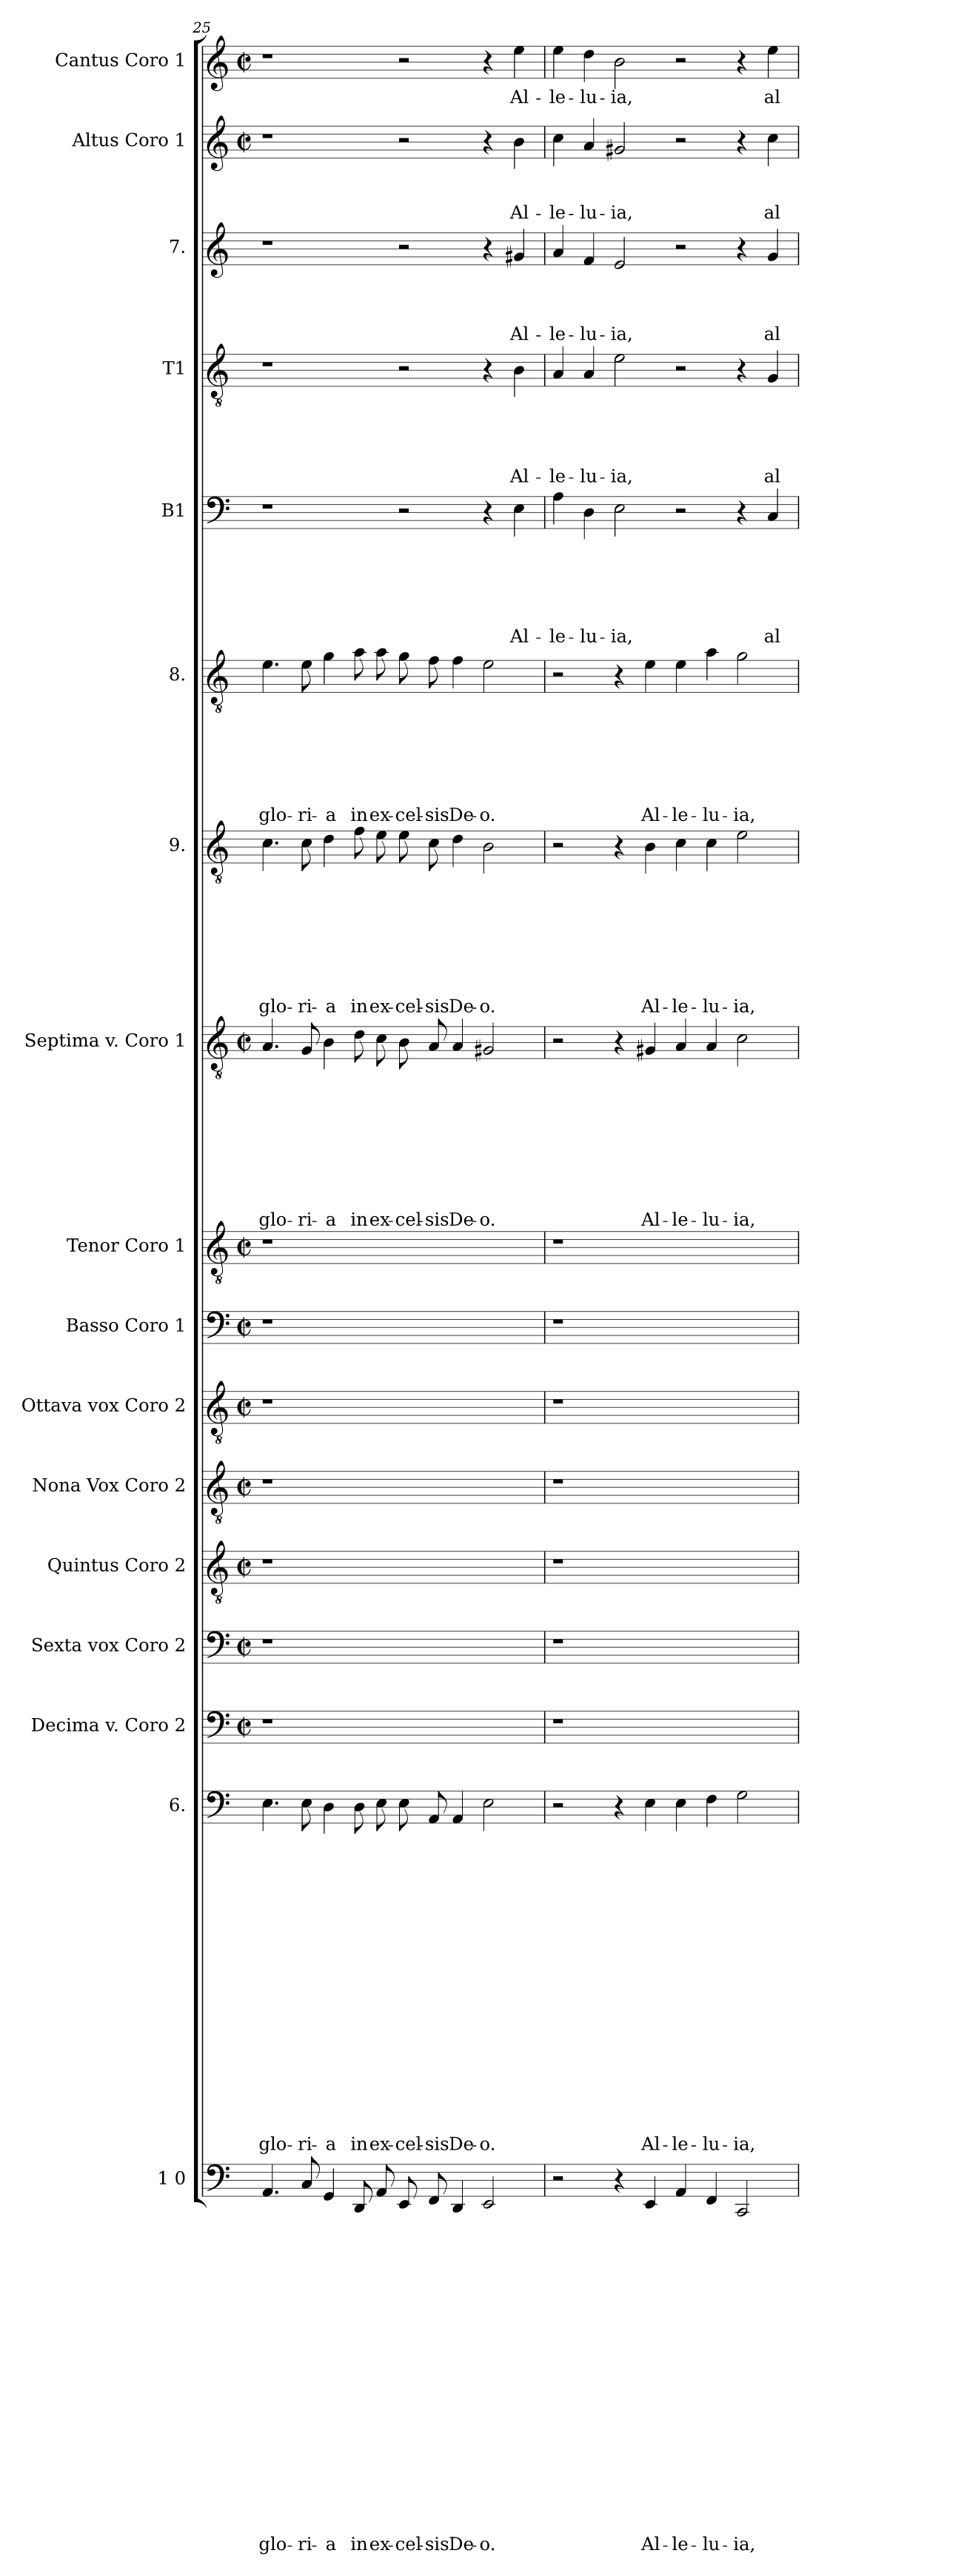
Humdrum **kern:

**kern	**text	**text	**text	**text	**text	**text	**text	**text	**text	**text	**text	**text	**text	**text	**text	**text	**text	**text	**text	**kern	**text	**text	**text	**text	**text	**text	**text	**text	**text	**text	**text	**text	**text	**text	**text	**text	**text	**text	**kern	**kern	**kern	**kern	**kern	**kern	**kern	**kern	**text	**text	**text	**text	**text	**text	**text	**text	**text	**kern	**text	**text	**text	**text	**text	**text	**text	**text	**kern	**text	**text	**text	**text	**text	**text	**text	**kern	**text	**text	**text	**text	**text	**text	**kern	**text	**text	**text	**text	**text	**kern	**text	**text	**text	**text	**kern	**text	**text	**text	**kern	**text
*part17	*part17	*part17	*part17	*part17	*part17	*part17	*part17	*part17	*part17	*part17	*part17	*part17	*part17	*part17	*part17	*part17	*part17	*part17	*part17	*part16	*part16	*part16	*part16	*part16	*part16	*part16	*part16	*part16	*part16	*part16	*part16	*part16	*part16	*part16	*part16	*part16	*part16	*part16	*part15	*part14	*part13	*part12	*part11	*part10	*part9	*part8	*part8	*part8	*part8	*part8	*part8	*part8	*part8	*part8	*part8	*part7	*part7	*part7	*part7	*part7	*part7	*part7	*part7	*part7	*part6	*part6	*part6	*part6	*part6	*part6	*part6	*part6	*part5	*part5	*part5	*part5	*part5	*part5	*part5	*part4	*part4	*part4	*part4	*part4	*part4	*part3	*part3	*part3	*part3	*part3	*part2	*part2	*part2	*part2	*part1	*part1
*staff17	*staff17	*staff17	*staff17	*staff17	*staff17	*staff17	*staff17	*staff17	*staff17	*staff17	*staff17	*staff17	*staff17	*staff17	*staff17	*staff17	*staff17	*staff17	*staff17	*staff16	*staff16	*staff16	*staff16	*staff16	*staff16	*staff16	*staff16	*staff16	*staff16	*staff16	*staff16	*staff16	*staff16	*staff16	*staff16	*staff16	*staff16	*staff16	*staff15	*staff14	*staff13	*staff12	*staff11	*staff10	*staff9	*staff8	*staff8	*staff8	*staff8	*staff8	*staff8	*staff8	*staff8	*staff8	*staff8	*staff7	*staff7	*staff7	*staff7	*staff7	*staff7	*staff7	*staff7	*staff7	*staff6	*staff6	*staff6	*staff6	*staff6	*staff6	*staff6	*staff6	*staff5	*staff5	*staff5	*staff5	*staff5	*staff5	*staff5	*staff4	*staff4	*staff4	*staff4	*staff4	*staff4	*staff3	*staff3	*staff3	*staff3	*staff3	*staff2	*staff2	*staff2	*staff2	*staff1	*staff1
*I"1 0	*	*	*	*	*	*	*	*	*	*	*	*	*	*	*	*	*	*	*	*I"6.	*	*	*	*	*	*	*	*	*	*	*	*	*	*	*	*	*	*	*I"Decima v. Coro 2	*I"Sexta vox Coro 2	*I"Quintus Coro 2	*I"Nona Vox Coro 2	*I"Ottava vox Coro 2	*I"Basso Coro 1	*I"Tenor Coro 1	*I"Septima v. Coro 1	*	*	*	*	*	*	*	*	*	*I"9.	*	*	*	*	*	*	*	*	*I"8.	*	*	*	*	*	*	*	*I"B1	*	*	*	*	*	*	*I"T1	*	*	*	*	*	*I"7.	*	*	*	*	*I"Altus Coro 1	*	*	*	*I"Cantus Coro 1	*
*	*	*	*	*	*	*	*	*	*	*	*	*	*	*	*	*	*	*	*	*	*	*	*	*	*	*	*	*	*	*	*	*	*	*	*	*	*	*	*	*	*	*	*	*	*	*	*	*	*	*	*	*	*	*	*	*	*	*	*	*	*	*	*	*	*	*	*	*	*	*	*	*	*I'B1	*	*	*	*	*	*	*I'T1	*	*	*	*	*	*	*	*	*	*	*I'A	*	*	*	*I'C	*
!!LO:PB:g=z
*clefF4	*	*	*	*	*	*	*	*	*	*	*	*	*	*	*	*	*	*	*	*clefF4	*	*	*	*	*	*	*	*	*	*	*	*	*	*	*	*	*	*	*clefF4	*clefF4	*clefGv2	*clefGv2	*clefGv2	*clefF4	*clefGv2	*clefGv2	*	*	*	*	*	*	*	*	*	*clefGv2	*	*	*	*	*	*	*	*	*clefGv2	*	*	*	*	*	*	*	*clefF4	*	*	*	*	*	*	*clefGv2	*	*	*	*	*	*clefG2	*	*	*	*	*clefG2	*	*	*	*clefG2	*
*k[]	*	*	*	*	*	*	*	*	*	*	*	*	*	*	*	*	*	*	*	*k[]	*	*	*	*	*	*	*	*	*	*	*	*	*	*	*	*	*	*	*k[]	*k[]	*k[]	*k[]	*k[]	*k[]	*k[]	*k[]	*	*	*	*	*	*	*	*	*	*k[]	*	*	*	*	*	*	*	*	*k[]	*	*	*	*	*	*	*	*k[]	*	*	*	*	*	*	*k[]	*	*	*	*	*	*k[]	*	*	*	*	*k[]	*	*	*	*k[]	*
*C:	*	*	*	*	*	*	*	*	*	*	*	*	*	*	*	*	*	*	*	*C:	*	*	*	*	*	*	*	*	*	*	*	*	*	*	*	*	*	*	*C:	*C:	*C:	*C:	*C:	*C:	*C:	*C:	*	*	*	*	*	*	*	*	*	*C:	*	*	*	*	*	*	*	*	*C:	*	*	*	*	*	*	*	*C:	*	*	*	*	*	*	*C:	*	*	*	*	*	*C:	*	*	*	*	*C:	*	*	*	*C:	*
*	*	*	*	*	*	*	*	*	*	*	*	*	*	*	*	*	*	*	*	*	*	*	*	*	*	*	*	*	*	*	*	*	*	*	*	*	*	*	*M2/2	*M2/2	*M2/2	*M2/2	*M2/2	*M2/2	*M2/2	*M2/2	*	*	*	*	*	*	*	*	*	*	*	*	*	*	*	*	*	*	*	*	*	*	*	*	*	*	*	*	*	*	*	*	*	*	*	*	*	*	*	*	*	*	*	*	*M2/2	*	*	*	*M2/2	*
*	*	*	*	*	*	*	*	*	*	*	*	*	*	*	*	*	*	*	*	*	*	*	*	*	*	*	*	*	*	*	*	*	*	*	*	*	*	*	*met(c|)	*met(c|)	*met(c|)	*met(c|)	*met(c|)	*met(c|)	*met(c|)	*met(c|)	*	*	*	*	*	*	*	*	*	*	*	*	*	*	*	*	*	*	*	*	*	*	*	*	*	*	*	*	*	*	*	*	*	*	*	*	*	*	*	*	*	*	*	*	*met(c|)	*	*	*	*met(c|)	*
=25	=25	=25	=25	=25	=25	=25	=25	=25	=25	=25	=25	=25	=25	=25	=25	=25	=25	=25	=25	=25	=25	=25	=25	=25	=25	=25	=25	=25	=25	=25	=25	=25	=25	=25	=25	=25	=25	=25	=25	=25	=25	=25	=25	=25	=25	=25	=25	=25	=25	=25	=25	=25	=25	=25	=25	=25	=25	=25	=25	=25	=25	=25	=25	=25	=25	=25	=25	=25	=25	=25	=25	=25	=25	=25	=25	=25	=25	=25	=25	=25	=25	=25	=25	=25	=25	=25	=25	=25	=25	=25	=25	=25	=25	=25	=25	=25
!	!	!	!	!	!	!	!	!	!	!	!	!	!	!	!	!	!	!	!LO:LY:b	!	!	!	!	!	!	!	!	!	!	!	!	!	!	!	!	!	!	!LO:LY:b	!	!	!	!	!	!	!	!	!	!	!	!	!	!	!	!	!LO:LY:b	!	!	!	!	!	!	!	!	!LO:LY:b	!	!	!	!	!	!	!	!LO:LY:b	!	!	!	!	!	!	!	!	!	!	!	!	!	!	!	!	!	!	!	!	!	!	!	!
4.AA/	.	.	.	.	.	.	.	.	.	.	.	.	.	.	.	.	.	.	glo-	4.E\	.	.	.	.	.	.	.	.	.	.	.	.	.	.	.	.	.	glo-	1r	1r	1r	1r	1r	1r	1r	4.A/	.	.	.	.	.	.	.	.	glo-	4.c\	.	.	.	.	.	.	.	glo-	4.e\	.	.	.	.	.	.	glo-	1r	.	.	.	.	.	.	1r	.	.	.	.	.	1r	.	.	.	.	1r	.	.	.	1r	.
!	!	!	!	!	!	!	!	!	!	!	!	!	!	!	!	!	!	!	!LO:LY:b	!	!	!	!	!	!	!	!	!	!	!	!	!	!	!	!	!	!	!LO:LY:b	!	!	!	!	!	!	!	!	!	!	!	!	!	!	!	!	!LO:LY:b	!	!	!	!	!	!	!	!	!LO:LY:b	!	!	!	!	!	!	!	!LO:LY:b	!	!	!	!	!	!	!	!	!	!	!	!	!	!	!	!	!	!	!	!	!	!	!	!
8C/	.	.	.	.	.	.	.	.	.	.	.	.	.	.	.	.	.	.	-ri-	8E\	.	.	.	.	.	.	.	.	.	.	.	.	.	.	.	.	.	-ri-	.	.	.	.	.	.	.	8G/	.	.	.	.	.	.	.	.	-ri-	8c\	.	.	.	.	.	.	.	-ri-	8e\	.	.	.	.	.	.	-ri-	.	.	.	.	.	.	.	.	.	.	.	.	.	.	.	.	.	.	.	.	.	.	.	.
!	!	!	!	!	!	!	!	!	!	!	!	!	!	!	!	!	!	!	!LO:LY:b	!	!	!	!	!	!	!	!	!	!	!	!	!	!	!	!	!	!	!LO:LY:b	!	!	!	!	!	!	!	!	!	!	!	!	!	!	!	!	!LO:LY:b	!	!	!	!	!	!	!	!	!LO:LY:b	!	!	!	!	!	!	!	!LO:LY:b	!	!	!	!	!	!	!	!	!	!	!	!	!	!	!	!	!	!	!	!	!	!	!	!
4GG/	.	.	.	.	.	.	.	.	.	.	.	.	.	.	.	.	.	.	-a	4D\	.	.	.	.	.	.	.	.	.	.	.	.	.	.	.	.	.	-a	.	.	.	.	.	.	.	4B\	.	.	.	.	.	.	.	.	-a	4d\	.	.	.	.	.	.	.	-a	4g\	.	.	.	.	.	.	-a	.	.	.	.	.	.	.	.	.	.	.	.	.	.	.	.	.	.	.	.	.	.	.	.
!	!	!	!	!	!	!	!	!	!	!	!	!	!	!	!	!	!	!	!LO:LY:b	!	!	!	!	!	!	!	!	!	!	!	!	!	!	!	!	!	!	!LO:LY:b	!	!	!	!	!	!	!	!	!	!	!	!	!	!	!	!	!LO:LY:b	!	!	!	!	!	!	!	!	!LO:LY:b	!	!	!	!	!	!	!	!LO:LY:b	!	!	!	!	!	!	!	!	!	!	!	!	!	!	!	!	!	!	!	!	!	!	!	!
8DD/	.	.	.	.	.	.	.	.	.	.	.	.	.	.	.	.	.	.	in	8D\	.	.	.	.	.	.	.	.	.	.	.	.	.	.	.	.	.	in	.	.	.	.	.	.	.	8d\	.	.	.	.	.	.	.	.	in	8f\	.	.	.	.	.	.	.	in	8a\	.	.	.	.	.	.	in	.	.	.	.	.	.	.	.	.	.	.	.	.	.	.	.	.	.	.	.	.	.	.	.
!	!	!	!	!	!	!	!	!	!	!	!	!	!	!	!	!	!	!	!LO:LY:b	!	!	!	!	!	!	!	!	!	!	!	!	!	!	!	!	!	!	!LO:LY:b	!	!	!	!	!	!	!	!	!	!	!	!	!	!	!	!	!LO:LY:b	!	!	!	!	!	!	!	!	!LO:LY:b	!	!	!	!	!	!	!	!LO:LY:b	!	!	!	!	!	!	!	!	!	!	!	!	!	!	!	!	!	!	!	!	!	!	!	!
8AA/	.	.	.	.	.	.	.	.	.	.	.	.	.	.	.	.	.	.	ex-	8E\	.	.	.	.	.	.	.	.	.	.	.	.	.	.	.	.	.	ex-	.	.	.	.	.	.	.	8c\	.	.	.	.	.	.	.	.	ex-	8e\	.	.	.	.	.	.	.	ex-	8a\	.	.	.	.	.	.	ex-	.	.	.	.	.	.	.	.	.	.	.	.	.	.	.	.	.	.	.	.	.	.	.	.
!	!	!	!	!	!	!	!	!	!	!	!	!	!	!	!	!	!	!	!LO:LY:b	!	!	!	!	!	!	!	!	!	!	!	!	!	!	!	!	!	!	!LO:LY:b	!	!	!	!	!	!	!	!	!	!	!	!	!	!	!	!	!LO:LY:b	!	!	!	!	!	!	!	!	!LO:LY:b	!	!	!	!	!	!	!	!LO:LY:b	!	!	!	!	!	!	!	!	!	!	!	!	!	!	!	!	!	!	!	!	!	!	!	!
8EE/	.	.	.	.	.	.	.	.	.	.	.	.	.	.	.	.	.	.	-cel-	8E\	.	.	.	.	.	.	.	.	.	.	.	.	.	.	.	.	.	-cel-	1ryy	1ryy	1ryy	1ryy	1ryy	1ryy	1ryy	8B\	.	.	.	.	.	.	.	.	-cel-	8e\	.	.	.	.	.	.	.	-cel-	8g\	.	.	.	.	.	.	-cel-	2r	.	.	.	.	.	.	2r	.	.	.	.	.	2r	.	.	.	.	2r	.	.	.	2r	.
!	!	!	!	!	!	!	!	!	!	!	!	!	!	!	!	!	!	!	!LO:LY:b:rj	!	!	!	!	!	!	!	!	!	!	!	!	!	!	!	!	!	!	!LO:LY:b:rj	!	!	!	!	!	!	!	!	!	!	!	!	!	!	!	!	!LO:LY:b:rj	!	!	!	!	!	!	!	!	!LO:LY:b:rj	!	!	!	!	!	!	!	!LO:LY:b:rj	!	!	!	!	!	!	!	!	!	!	!	!	!	!	!	!	!	!	!	!	!	!	!	!
8FF/	.	.	.	.	.	.	.	.	.	.	.	.	.	.	.	.	.	.	-sis	8AA/	.	.	.	.	.	.	.	.	.	.	.	.	.	.	.	.	.	-sis	.	.	.	.	.	.	.	8A/	.	.	.	.	.	.	.	.	-sis	8c\	.	.	.	.	.	.	.	-sis	8f\	.	.	.	.	.	.	-sis	.	.	.	.	.	.	.	.	.	.	.	.	.	.	.	.	.	.	.	.	.	.	.	.
!	!	!	!	!	!	!	!	!	!	!	!	!	!	!	!	!	!	!	!LO:LY:b	!	!	!	!	!	!	!	!	!	!	!	!	!	!	!	!	!	!	!LO:LY:b	!	!	!	!	!	!	!	!	!	!	!	!	!	!	!	!	!LO:LY:b	!	!	!	!	!	!	!	!	!LO:LY:b	!	!	!	!	!	!	!	!LO:LY:b	!	!	!	!	!	!	!	!	!	!	!	!	!	!	!	!	!	!	!	!	!	!	!	!
4DD/	.	.	.	.	.	.	.	.	.	.	.	.	.	.	.	.	.	.	De-	4AA/	.	.	.	.	.	.	.	.	.	.	.	.	.	.	.	.	.	De-	.	.	.	.	.	.	.	4A/	.	.	.	.	.	.	.	.	De-	4d\	.	.	.	.	.	.	.	De-	4f\	.	.	.	.	.	.	De-	.	.	.	.	.	.	.	.	.	.	.	.	.	.	.	.	.	.	.	.	.	.	.	.
!	!	!	!	!	!	!	!	!	!	!	!	!	!	!	!	!	!	!	!LO:LY:b	!	!	!	!	!	!	!	!	!	!	!	!	!	!	!	!	!	!	!LO:LY:b	!	!	!	!	!	!	!	!	!	!	!	!	!	!	!	!	!LO:LY:b	!	!	!	!	!	!	!	!	!LO:LY:b	!	!	!	!	!	!	!	!LO:LY:b	!	!	!	!	!	!	!	!	!	!	!	!	!	!	!	!	!	!	!	!	!	!	!	!
2EE/	.	.	.	.	.	.	.	.	.	.	.	.	.	.	.	.	.	.	-o.	2E\	.	.	.	.	.	.	.	.	.	.	.	.	.	.	.	.	.	-o.	.	.	.	.	.	.	.	2G#X/	.	.	.	.	.	.	.	.	-o.	2B\	.	.	.	.	.	.	.	-o.	2e\	.	.	.	.	.	.	-o.	4r	.	.	.	.	.	.	4r	.	.	.	.	.	4r	.	.	.	.	4r	.	.	.	4r	.
!	!	!	!	!	!	!	!	!	!	!	!	!	!	!	!	!	!	!	!	!	!	!	!	!	!	!	!	!	!	!	!	!	!	!	!	!	!	!	!	!	!	!	!	!	!	!	!	!	!	!	!	!	!	!	!	!	!	!	!	!	!	!	!	!	!	!	!	!	!	!	!	!	!	!	!	!	!	!	!LO:LY:b	!	!	!	!	!	!LO:LY:b	!	!	!	!	!LO:LY:b	!	!	!	!LO:LY:b	!	!LO:LY:b
.	.	.	.	.	.	.	.	.	.	.	.	.	.	.	.	.	.	.	.	.	.	.	.	.	.	.	.	.	.	.	.	.	.	.	.	.	.	.	.	.	.	.	.	.	.	.	.	.	.	.	.	.	.	.	.	.	.	.	.	.	.	.	.	.	.	.	.	.	.	.	.	.	4E\	.	.	.	.	.	Al-	4B\	.	.	.	.	Al-	4g#X/	.	.	.	Al-	4b\	.	.	Al-	4ee\	Al-
=26	=26	=26	=26	=26	=26	=26	=26	=26	=26	=26	=26	=26	=26	=26	=26	=26	=26	=26	=26	=26	=26	=26	=26	=26	=26	=26	=26	=26	=26	=26	=26	=26	=26	=26	=26	=26	=26	=26	=26	=26	=26	=26	=26	=26	=26	=26	=26	=26	=26	=26	=26	=26	=26	=26	=26	=26	=26	=26	=26	=26	=26	=26	=26	=26	=26	=26	=26	=26	=26	=26	=26	=26	=26	=26	=26	=26	=26	=26	=26	=26	=26	=26	=26	=26	=26	=26	=26	=26	=26	=26	=26	=26	=26	=26	=26	=26
!	!	!	!	!	!	!	!	!	!	!	!	!	!	!	!	!	!	!	!	!	!	!	!	!	!	!	!	!	!	!	!	!	!	!	!	!	!	!	!	!	!	!	!	!	!	!	!	!	!	!	!	!	!	!	!	!	!	!	!	!	!	!	!	!	!	!	!	!	!	!	!	!	!	!	!	!	!	!	!LO:LY:b	!	!	!	!	!	!LO:LY:b	!	!	!	!	!LO:LY:b	!	!	!	!LO:LY:b	!	!LO:LY:b
2r	.	.	.	.	.	.	.	.	.	.	.	.	.	.	.	.	.	.	.	2r	.	.	.	.	.	.	.	.	.	.	.	.	.	.	.	.	.	.	1r	1r	1r	1r	1r	1r	1r	2r	.	.	.	.	.	.	.	.	.	2r	.	.	.	.	.	.	.	.	2r	.	.	.	.	.	.	.	4A\	.	.	.	.	.	-le-	4A/	.	.	.	.	-le-	4a/	.	.	.	-le-	4cc\	.	.	-le-	4ee\	-le-
!	!	!	!	!	!	!	!	!	!	!	!	!	!	!	!	!	!	!	!	!	!	!	!	!	!	!	!	!	!	!	!	!	!	!	!	!	!	!	!	!	!	!	!	!	!	!	!	!	!	!	!	!	!	!	!	!	!	!	!	!	!	!	!	!	!	!	!	!	!	!	!	!	!	!	!	!	!	!	!LO:LY:b	!	!	!	!	!	!LO:LY:b	!	!	!	!	!LO:LY:b	!	!	!	!LO:LY:b	!	!LO:LY:b
.	.	.	.	.	.	.	.	.	.	.	.	.	.	.	.	.	.	.	.	.	.	.	.	.	.	.	.	.	.	.	.	.	.	.	.	.	.	.	.	.	.	.	.	.	.	.	.	.	.	.	.	.	.	.	.	.	.	.	.	.	.	.	.	.	.	.	.	.	.	.	.	.	4D\	.	.	.	.	.	-lu-	4A/	.	.	.	.	-lu-	4f/	.	.	.	-lu-	4a/	.	.	-lu-	4dd\	-lu-
!	!	!	!	!	!	!	!	!	!	!	!	!	!	!	!	!	!	!	!	!	!	!	!	!	!	!	!	!	!	!	!	!	!	!	!	!	!	!	!	!	!	!	!	!	!	!	!	!	!	!	!	!	!	!	!	!	!	!	!	!	!	!	!	!	!	!	!	!	!	!	!	!	!	!	!	!	!	!	!LO:LY:b	!	!	!	!	!	!LO:LY:b	!	!	!	!	!LO:LY:b	!	!	!	!LO:LY:b	!	!LO:LY:b
4r	.	.	.	.	.	.	.	.	.	.	.	.	.	.	.	.	.	.	.	4r	.	.	.	.	.	.	.	.	.	.	.	.	.	.	.	.	.	.	.	.	.	.	.	.	.	4r	.	.	.	.	.	.	.	.	.	4r	.	.	.	.	.	.	.	.	4r	.	.	.	.	.	.	.	2E\	.	.	.	.	.	-ia,	2e\	.	.	.	.	-ia,	2e/	.	.	.	-ia,	2g#X/	.	.	-ia,	2b\	-ia,
!	!	!	!	!	!	!	!	!	!	!	!	!	!	!	!	!	!	!	!LO:LY:b	!	!	!	!	!	!	!	!	!	!	!	!	!	!	!	!	!	!	!LO:LY:b	!	!	!	!	!	!	!	!	!	!	!	!	!	!	!	!	!LO:LY:b	!	!	!	!	!	!	!	!	!LO:LY:b	!	!	!	!	!	!	!	!LO:LY:b	!	!	!	!	!	!	!	!	!	!	!	!	!	!	!	!	!	!	!	!	!	!	!	!
4EE/	.	.	.	.	.	.	.	.	.	.	.	.	.	.	.	.	.	.	Al-	4E\	.	.	.	.	.	.	.	.	.	.	.	.	.	.	.	.	.	Al-	.	.	.	.	.	.	.	4G#X/	.	.	.	.	.	.	.	.	Al-	4B\	.	.	.	.	.	.	.	Al-	4e\	.	.	.	.	.	.	Al-	.	.	.	.	.	.	.	.	.	.	.	.	.	.	.	.	.	.	.	.	.	.	.	.
!	!	!	!	!	!	!	!	!	!	!	!	!	!	!	!	!	!	!	!LO:LY:b	!	!	!	!	!	!	!	!	!	!	!	!	!	!	!	!	!	!	!LO:LY:b	!	!	!	!	!	!	!	!	!	!	!	!	!	!	!	!	!LO:LY:b	!	!	!	!	!	!	!	!	!LO:LY:b	!	!	!	!	!	!	!	!LO:LY:b	!	!	!	!	!	!	!	!	!	!	!	!	!	!	!	!	!	!	!	!	!	!	!	!
4AA/	.	.	.	.	.	.	.	.	.	.	.	.	.	.	.	.	.	.	-le-	4E\	.	.	.	.	.	.	.	.	.	.	.	.	.	.	.	.	.	-le-	1ryy	1ryy	1ryy	1ryy	1ryy	1ryy	1ryy	4A/	.	.	.	.	.	.	.	.	-le-	4c\	.	.	.	.	.	.	.	-le-	4e\	.	.	.	.	.	.	-le-	2r	.	.	.	.	.	.	2r	.	.	.	.	.	2r	.	.	.	.	2r	.	.	.	2r	.
!	!	!	!	!	!	!	!	!	!	!	!	!	!	!	!	!	!	!	!LO:LY:b	!	!	!	!	!	!	!	!	!	!	!	!	!	!	!	!	!	!	!LO:LY:b	!	!	!	!	!	!	!	!	!	!	!	!	!	!	!	!	!LO:LY:b	!	!	!	!	!	!	!	!	!LO:LY:b	!	!	!	!	!	!	!	!LO:LY:b	!	!	!	!	!	!	!	!	!	!	!	!	!	!	!	!	!	!	!	!	!	!	!	!
4FF/	.	.	.	.	.	.	.	.	.	.	.	.	.	.	.	.	.	.	-lu-	4F\	.	.	.	.	.	.	.	.	.	.	.	.	.	.	.	.	.	-lu-	.	.	.	.	.	.	.	4A/	.	.	.	.	.	.	.	.	-lu-	4c\	.	.	.	.	.	.	.	-lu-	4a\	.	.	.	.	.	.	-lu-	.	.	.	.	.	.	.	.	.	.	.	.	.	.	.	.	.	.	.	.	.	.	.	.
!	!	!	!	!	!	!	!	!	!	!	!	!	!	!	!	!	!	!	!LO:LY:b	!	!	!	!	!	!	!	!	!	!	!	!	!	!	!	!	!	!	!LO:LY:b	!	!	!	!	!	!	!	!	!	!	!	!	!	!	!	!	!LO:LY:b	!	!	!	!	!	!	!	!	!LO:LY:b	!	!	!	!	!	!	!	!LO:LY:b	!	!	!	!	!	!	!	!	!	!	!	!	!	!	!	!	!	!	!	!	!	!	!	!
2CC/	.	.	.	.	.	.	.	.	.	.	.	.	.	.	.	.	.	.	-ia,	2G\	.	.	.	.	.	.	.	.	.	.	.	.	.	.	.	.	.	-ia,	.	.	.	.	.	.	.	2c\	.	.	.	.	.	.	.	.	-ia,	2e\	.	.	.	.	.	.	.	-ia,	2g\	.	.	.	.	.	.	-ia,	4r	.	.	.	.	.	.	4r	.	.	.	.	.	4r	.	.	.	.	4r	.	.	.	4r	.
!	!	!	!	!	!	!	!	!	!	!	!	!	!	!	!	!	!	!	!	!	!	!	!	!	!	!	!	!	!	!	!	!	!	!	!	!	!	!	!	!	!	!	!	!	!	!	!	!	!	!	!	!	!	!	!	!	!	!	!	!	!	!	!	!	!	!	!	!	!	!	!	!	!	!	!	!	!	!	!LO:LY:b	!	!	!	!	!	!LO:LY:b	!	!	!	!	!LO:LY:b	!	!	!	!LO:LY:b	!	!LO:LY:b
.	.	.	.	.	.	.	.	.	.	.	.	.	.	.	.	.	.	.	.	.	.	.	.	.	.	.	.	.	.	.	.	.	.	.	.	.	.	.	.	.	.	.	.	.	.	.	.	.	.	.	.	.	.	.	.	.	.	.	.	.	.	.	.	.	.	.	.	.	.	.	.	.	4C/	.	.	.	.	.	al-	4G/	.	.	.	.	al-	4g/	.	.	.	al-	4cc\	.	.	al-	4ee\	al-
=	=	=	=	=	=	=	=	=	=	=	=	=	=	=	=	=	=	=	=	=	=	=	=	=	=	=	=	=	=	=	=	=	=	=	=	=	=	=	=	=	=	=	=	=	=	=	=	=	=	=	=	=	=	=	=	=	=	=	=	=	=	=	=	=	=	=	=	=	=	=	=	=	=	=	=	=	=	=	=	=	=	=	=	=	=	=	=	=	=	=	=	=	=	=	=	=
*-	*-	*-	*-	*-	*-	*-	*-	*-	*-	*-	*-	*-	*-	*-	*-	*-	*-	*-	*-	*-	*-	*-	*-	*-	*-	*-	*-	*-	*-	*-	*-	*-	*-	*-	*-	*-	*-	*-	*-	*-	*-	*-	*-	*-	*-	*-	*-	*-	*-	*-	*-	*-	*-	*-	*-	*-	*-	*-	*-	*-	*-	*-	*-	*-	*-	*-	*-	*-	*-	*-	*-	*-	*-	*-	*-	*-	*-	*-	*-	*-	*-	*-	*-	*-	*-	*-	*-	*-	*-	*-	*-	*-	*-	*-	*-	*-
